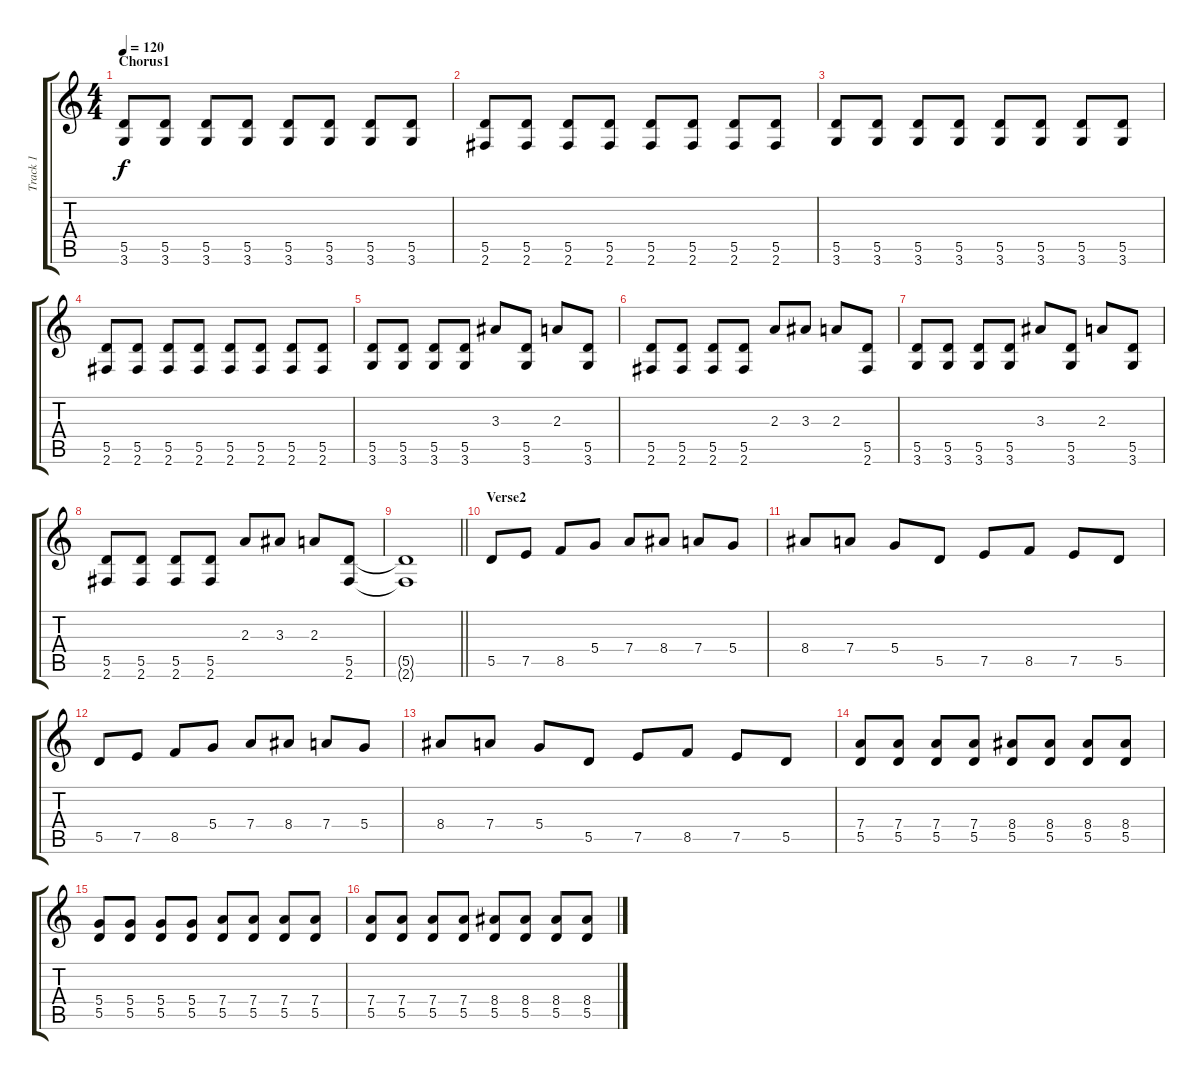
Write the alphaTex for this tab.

\track ("Track 1" "Track 1") {instrument distortionguitar}
\staff {score tabs}
\tuning (E4 B3 G3 D3 A2 E2) {hide}
\ts (4 4)
\section ("" "Chorus1")
\tempo 120
\clef g2
\ks c
(5.5 3.6).8{dy f} (5.5 3.6).8 (5.5 3.6).8 (5.5 3.6).8 (5.5 3.6).8 (5.5 3.6).8 (5.5 3.6).8 (5.5 3.6).8 |
(5.5 2.6).8 (5.5 2.6).8 (5.5 2.6).8 (5.5 2.6).8 (5.5 2.6).8 (5.5 2.6).8 (5.5 2.6).8 (5.5 2.6).8 |
(5.5 3.6).8 (5.5 3.6).8 (5.5 3.6).8 (5.5 3.6).8 (5.5 3.6).8 (5.5 3.6).8 (5.5 3.6).8 (5.5 3.6).8 |
(5.5 2.6).8 (5.5 2.6).8 (5.5 2.6).8 (5.5 2.6).8 (5.5 2.6).8 (5.5 2.6).8 (5.5 2.6).8 (5.5 2.6).8 |
(5.5 3.6).8 (5.5 3.6).8 (5.5 3.6).8 (5.5 3.6).8 3.3.8 (5.5 3.6).8 2.3.8 (5.5 3.6).8 |
(5.5 2.6).8 (5.5 2.6).8 (5.5 2.6).8 (5.5 2.6).8 2.3.8 3.3.8 2.3.8 (5.5 2.6).8 |
(5.5 3.6).8 (5.5 3.6).8 (5.5 3.6).8 (5.5 3.6).8 3.3.8 (5.5 3.6).8 2.3.8 (5.5 3.6).8 |
(5.5 2.6).8 (5.5 2.6).8 (5.5 2.6).8 (5.5 2.6).8 2.3.8 3.3.8 2.3.8 (5.5 2.6).8 |
\barLineRight lightlight
(5.5{t} 2.6{t}).1 |
\section ("" "Verse2")
5.5.8 7.5.8 8.5.8 5.4.8 7.4.8 8.4.8 7.4.8 5.4.8 |
8.4.8 7.4.8 5.4.8 5.5.8 7.5.8 8.5.8 7.5.8 5.5.8 |
5.5.8 7.5.8 8.5.8 5.4.8 7.4.8 8.4.8 7.4.8 5.4.8 |
8.4.8 7.4.8 5.4.8 5.5.8 7.5.8 8.5.8 7.5.8 5.5.8 |
(7.4 5.5).8 (7.4 5.5).8 (7.4 5.5).8 (7.4 5.5).8 (8.4 5.5).8 (8.4 5.5).8 (8.4 5.5).8 (8.4 5.5).8 |
(5.4 5.5).8 (5.4 5.5).8 (5.4 5.5).8 (5.4 5.5).8 (7.4 5.5).8 (7.4 5.5).8 (7.4 5.5).8 (7.4 5.5).8 |
(7.4 5.5).8 (7.4 5.5).8 (7.4 5.5).8 (7.4 5.5).8 (8.4 5.5).8 (8.4 5.5).8 (8.4 5.5).8 (8.4 5.5).8
